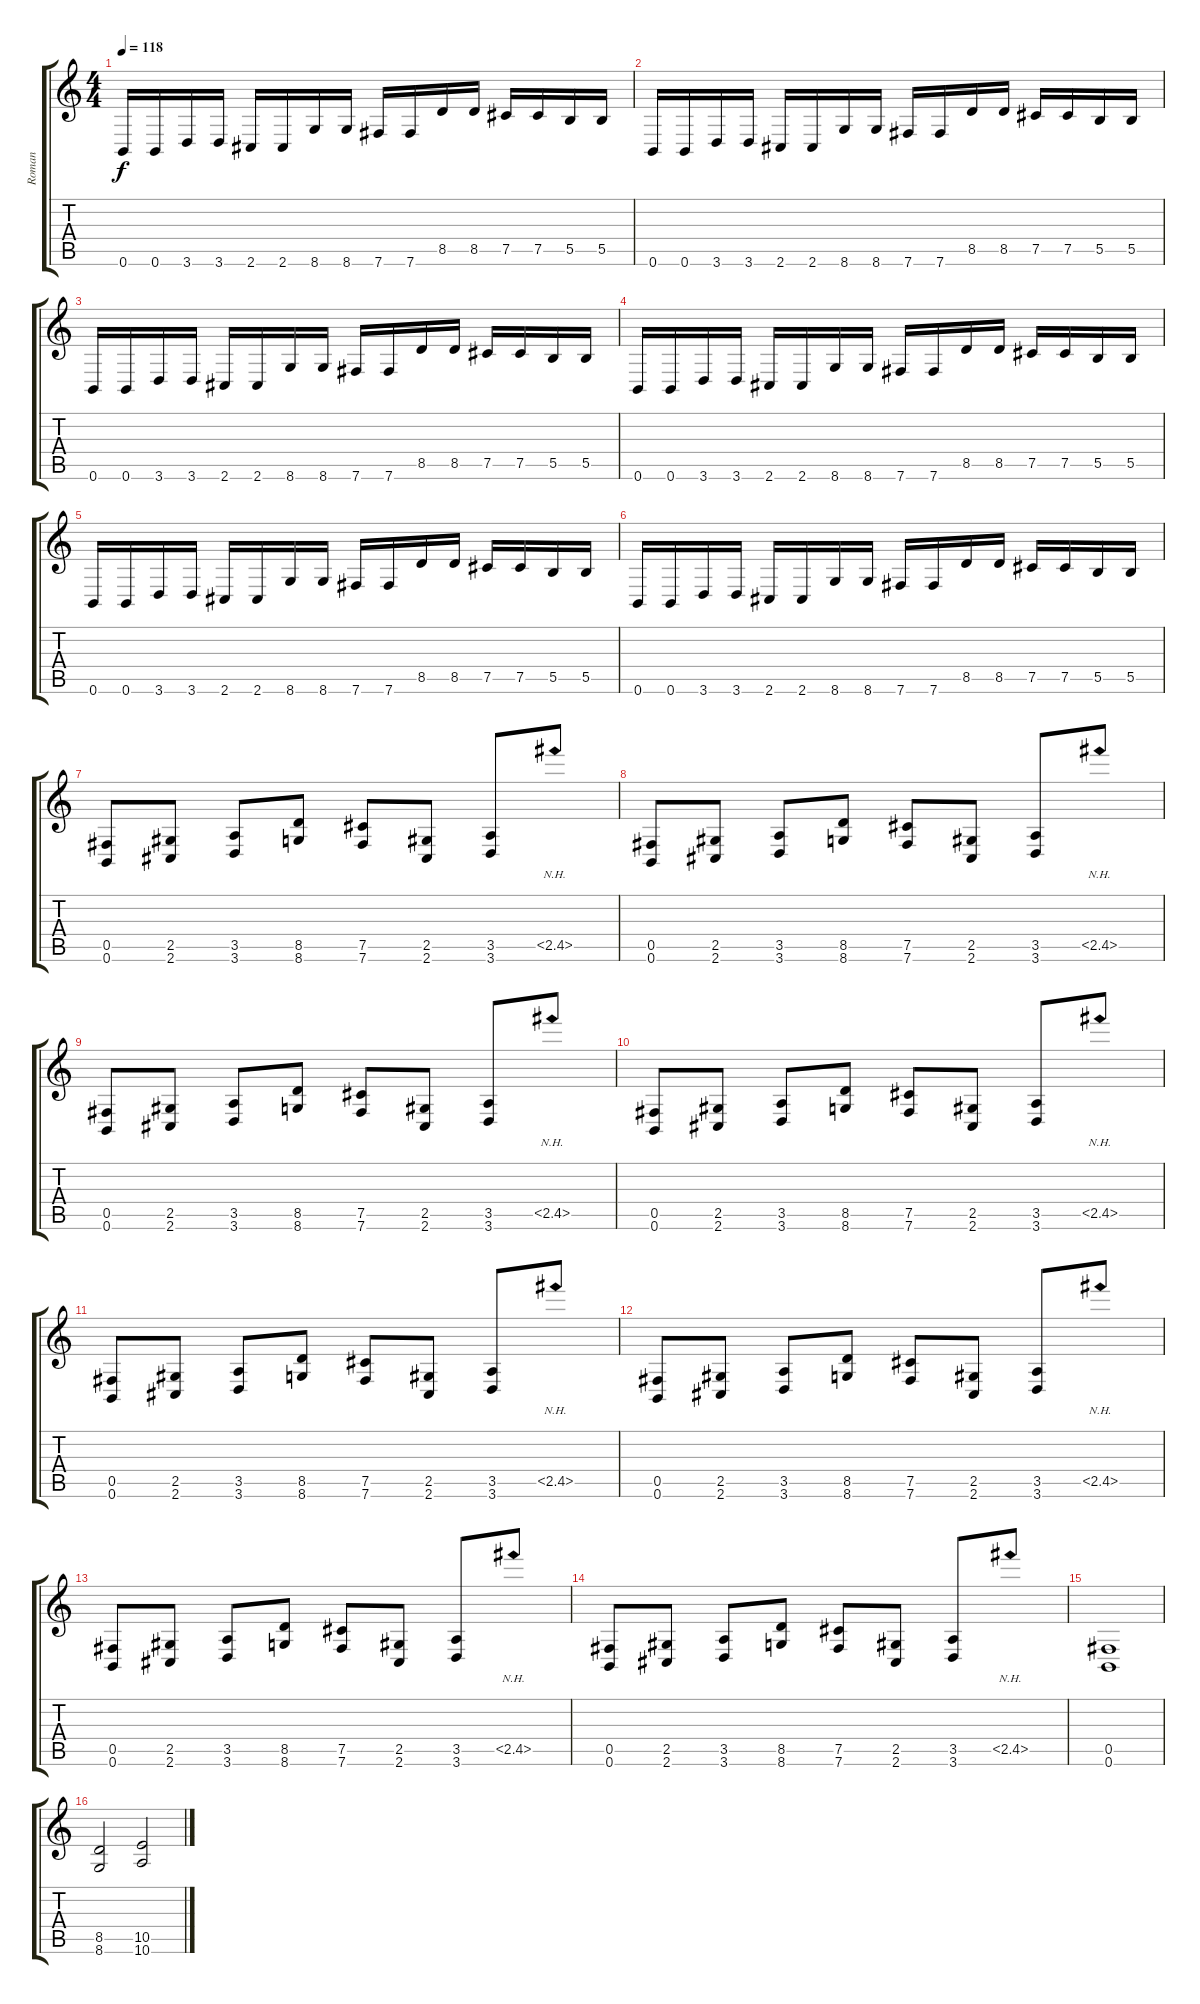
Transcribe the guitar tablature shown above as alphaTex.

\track ("Roman" "Roman") {instrument overdrivenguitar}
\staff {score tabs}
\tuning (Db4 Ab3 E3 B2 Gb2 B1) {hide}
\ts (4 4)
\tempo 118
\clef g2
\ks c
0.6.16{dy f} 0.6.16 3.6.16 3.6.16 2.6.16 2.6.16 8.6.16 8.6.16 7.6.16 7.6.16 8.5.16 8.5.16 7.5.16 7.5.16 5.5.16 5.5.16 |
0.6.16 0.6.16 3.6.16 3.6.16 2.6.16 2.6.16 8.6.16 8.6.16 7.6.16 7.6.16 8.5.16 8.5.16 7.5.16 7.5.16 5.5.16 5.5.16 |
0.6.16 0.6.16 3.6.16 3.6.16 2.6.16 2.6.16 8.6.16 8.6.16 7.6.16 7.6.16 8.5.16 8.5.16 7.5.16 7.5.16 5.5.16 5.5.16 |
0.6.16 0.6.16 3.6.16 3.6.16 2.6.16 2.6.16 8.6.16 8.6.16 7.6.16 7.6.16 8.5.16 8.5.16 7.5.16 7.5.16 5.5.16 5.5.16 |
0.6.16 0.6.16 3.6.16 3.6.16 2.6.16 2.6.16 8.6.16 8.6.16 7.6.16 7.6.16 8.5.16 8.5.16 7.5.16 7.5.16 5.5.16 5.5.16 |
0.6.16 0.6.16 3.6.16 3.6.16 2.6.16 2.6.16 8.6.16 8.6.16 7.6.16 7.6.16 8.5.16 8.5.16 7.5.16 7.5.16 5.5.16 5.5.16 |
(0.5 0.6).8 (2.5 2.6).8 (3.5 3.6).8 (8.5 8.6).8 (7.5 7.6).8 (2.5 2.6).8 (3.5 3.6).8 2.5{nh}.8 |
(0.5 0.6).8 (2.5 2.6).8 (3.5 3.6).8 (8.5 8.6).8 (7.5 7.6).8 (2.5 2.6).8 (3.5 3.6).8 2.5{nh}.8 |
(0.5 0.6).8 (2.5 2.6).8 (3.5 3.6).8 (8.5 8.6).8 (7.5 7.6).8 (2.5 2.6).8 (3.5 3.6).8 2.5{nh}.8 |
(0.5 0.6).8 (2.5 2.6).8 (3.5 3.6).8 (8.5 8.6).8 (7.5 7.6).8 (2.5 2.6).8 (3.5 3.6).8 2.5{nh}.8 |
(0.5 0.6).8 (2.5 2.6).8 (3.5 3.6).8 (8.5 8.6).8 (7.5 7.6).8 (2.5 2.6).8 (3.5 3.6).8 2.5{nh}.8 |
(0.5 0.6).8 (2.5 2.6).8 (3.5 3.6).8 (8.5 8.6).8 (7.5 7.6).8 (2.5 2.6).8 (3.5 3.6).8 2.5{nh}.8 |
(0.5 0.6).8 (2.5 2.6).8 (3.5 3.6).8 (8.5 8.6).8 (7.5 7.6).8 (2.5 2.6).8 (3.5 3.6).8 2.5{nh}.8 |
(0.5 0.6).8 (2.5 2.6).8 (3.5 3.6).8 (8.5 8.6).8 (7.5 7.6).8 (2.5 2.6).8 (3.5 3.6).8 2.5{nh}.8 |
(0.5 0.6).1 |
(8.5 8.6).2 (10.5 10.6).2
